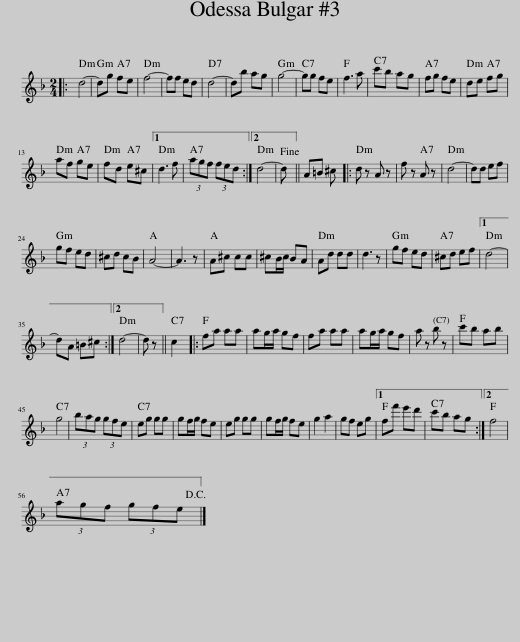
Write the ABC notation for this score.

X:1
L:1/8
M:2/4
I:linebreak $
K:Dmin
V:1 treble
V:1
|: d4- | dg fe | f4- | ff ed | d4- | %5
 db ag | g4- | gg fe | f3 a | c'b ag | %10
 fg fe | de fg |$ af ge | fd e^c |1 d3 f | %15
 (3agf (3fed :|2 d4- | d!fine! || A=B ^c |: d z A z | %20
 f z A z | d4- | dd ef |$ gf ed | ^cd cB | %25
 A4- | A3 z | A^c cc | ^cB/c/ BA | Ad dd | %30
 d3 z | gf ed | ^cd ef |1 d4- |$ dA =B^c :|2 %35
 d4- | d z || c2 |: fa aa | ag/a/ gf | %40
 fa aa | ag/a/ gf | a z b z | c'b ab |$ g4 | %45
 (3bag (3gfe | eg gg | gf/g/ fe | eg gg | gf/g/ fe | %50
 g2 a2 | gf eg |1 ff' e'd' | c'b ag :|2 f4 |$ %55
 (3agf (3gfe!D.C.! |] %56
